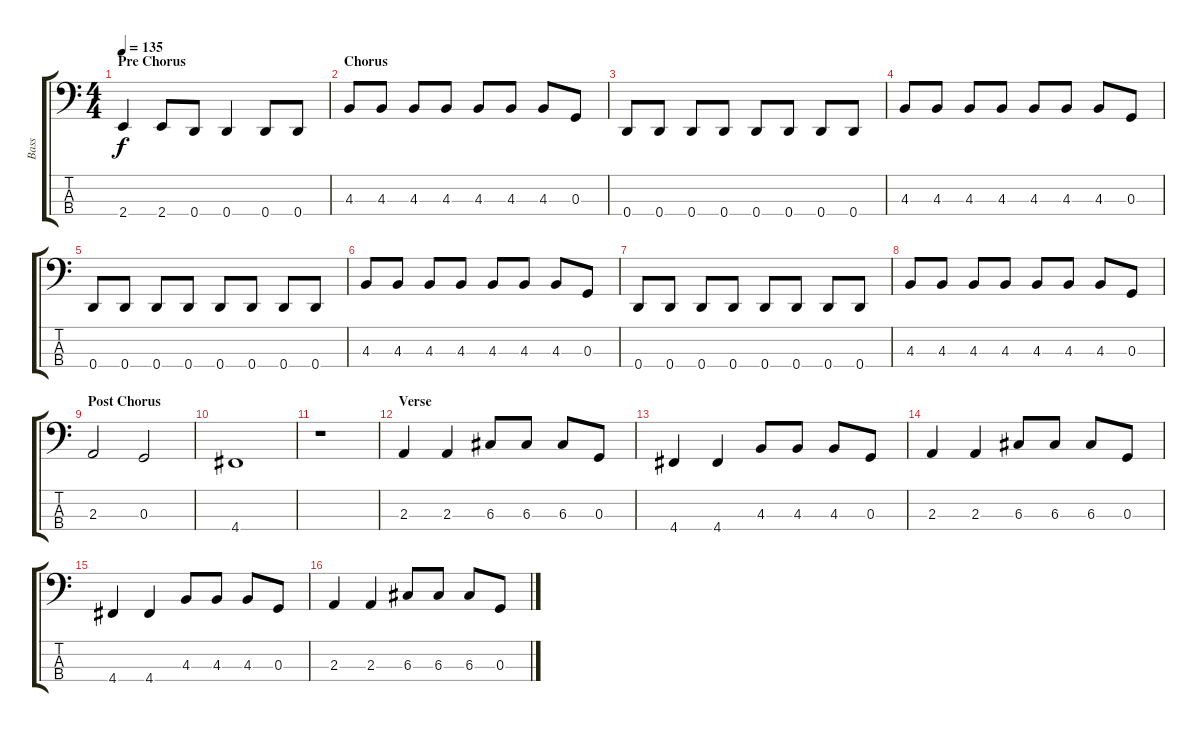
\track ("Bass" "Bass") {instrument electricbasspick}
\staff {score tabs}
\tuning (F2 C2 G1 D1) {hide}
\ts (4 4)
\section ("" "Pre Chorus")
\tempo 135
\clef f4
\ks c
2.4.4{dy f} 2.4.8 0.4.8 0.4.4 0.4.8 0.4.8 |
\section ("" "Chorus")
4.3.8 4.3.8 4.3.8 4.3.8 4.3.8 4.3.8 4.3.8 0.3.8 |
0.4.8 0.4.8 0.4.8 0.4.8 0.4.8 0.4.8 0.4.8 0.4.8 |
4.3.8 4.3.8 4.3.8 4.3.8 4.3.8 4.3.8 4.3.8 0.3.8 |
0.4.8 0.4.8 0.4.8 0.4.8 0.4.8 0.4.8 0.4.8 0.4.8 |
4.3.8 4.3.8 4.3.8 4.3.8 4.3.8 4.3.8 4.3.8 0.3.8 |
0.4.8 0.4.8 0.4.8 0.4.8 0.4.8 0.4.8 0.4.8 0.4.8 |
4.3.8 4.3.8 4.3.8 4.3.8 4.3.8 4.3.8 4.3.8 0.3.8 |
\section ("" "Post Chorus")
2.3.2 0.3.2 |
4.4.1 |
r.1 |
\section ("" "Verse")
2.3.4 2.3.4 6.3.8 6.3.8 6.3.8 0.3.8 |
4.4.4 4.4.4 4.3.8 4.3.8 4.3.8 0.3.8 |
2.3.4 2.3.4 6.3.8 6.3.8 6.3.8 0.3.8 |
4.4.4 4.4.4 4.3.8 4.3.8 4.3.8 0.3.8 |
2.3.4 2.3.4 6.3.8 6.3.8 6.3.8 0.3.8
